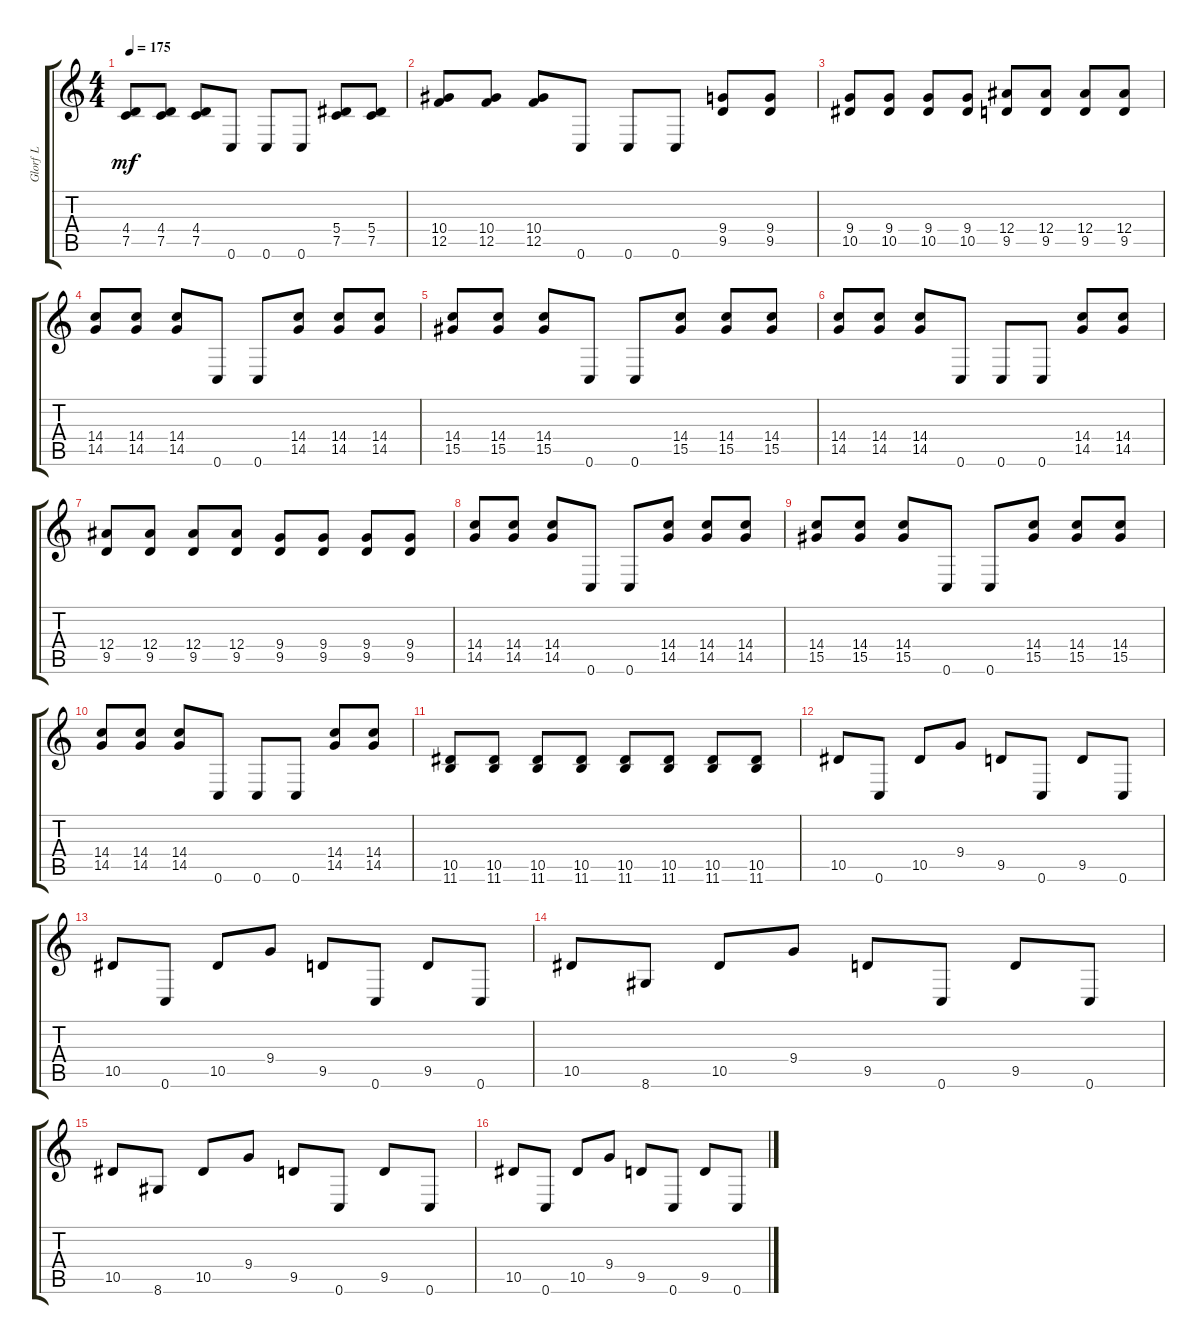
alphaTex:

\track ("Glorf L" "Glorf L") {instrument distortionguitar}
\staff {score tabs}
\tuning (C4 G3 Eb3 Bb2 F2 C2) {hide}
\ts (4 4)
\tempo 175
\clef g2
\ks c
(4.4 7.5).8{dy mf} (4.4 7.5).8 (4.4 7.5).8 0.6.8 0.6.8 0.6.8 (5.4 7.5).8 (5.4 7.5).8 |
(10.4 12.5).8 (10.4 12.5).8 (10.4 12.5).8 0.6.8 0.6.8 0.6.8 (9.4 9.5).8 (9.4 9.5).8 |
(9.4 10.5).8 (9.4 10.5).8 (9.4 10.5).8 (9.4 10.5).8 (12.4 9.5).8 (12.4 9.5).8 (12.4 9.5).8 (12.4 9.5).8 |
(14.4 14.5).8 (14.4 14.5).8 (14.4 14.5).8 0.6.8 0.6.8 (14.4 14.5).8 (14.4 14.5).8 (14.4 14.5).8 |
(14.4 15.5).8 (14.4 15.5).8 (14.4 15.5).8 0.6.8 0.6.8 (14.4 15.5).8 (14.4 15.5).8 (14.4 15.5).8 |
(14.4 14.5).8 (14.4 14.5).8 (14.4 14.5).8 0.6.8 0.6.8 0.6.8 (14.4 14.5).8 (14.4 14.5).8 |
(12.4 9.5).8 (12.4 9.5).8 (12.4 9.5).8 (12.4 9.5).8 (9.4 9.5).8 (9.4 9.5).8 (9.4 9.5).8 (9.4 9.5).8 |
(14.4 14.5).8 (14.4 14.5).8 (14.4 14.5).8 0.6.8 0.6.8 (14.4 14.5).8 (14.4 14.5).8 (14.4 14.5).8 |
(14.4 15.5).8 (14.4 15.5).8 (14.4 15.5).8 0.6.8 0.6.8 (14.4 15.5).8 (14.4 15.5).8 (14.4 15.5).8 |
(14.4 14.5).8 (14.4 14.5).8 (14.4 14.5).8 0.6.8 0.6.8 0.6.8 (14.4 14.5).8 (14.4 14.5).8 |
(10.5 11.6).8 (10.5 11.6).8 (10.5 11.6).8 (10.5 11.6).8 (10.5 11.6).8 (10.5 11.6).8 (10.5 11.6).8 (10.5 11.6).8 |
10.5.8 0.6.8 10.5.8 9.4.8 9.5.8 0.6.8 9.5.8 0.6.8 |
10.5.8 0.6.8 10.5.8 9.4.8 9.5.8 0.6.8 9.5.8 0.6.8 |
10.5.8 8.6.8 10.5.8 9.4.8 9.5.8 0.6.8 9.5.8 0.6.8 |
10.5.8 8.6.8 10.5.8 9.4.8 9.5.8 0.6.8 9.5.8 0.6.8 |
10.5.8 0.6.8 10.5.8 9.4.8 9.5.8 0.6.8 9.5.8 0.6.8
